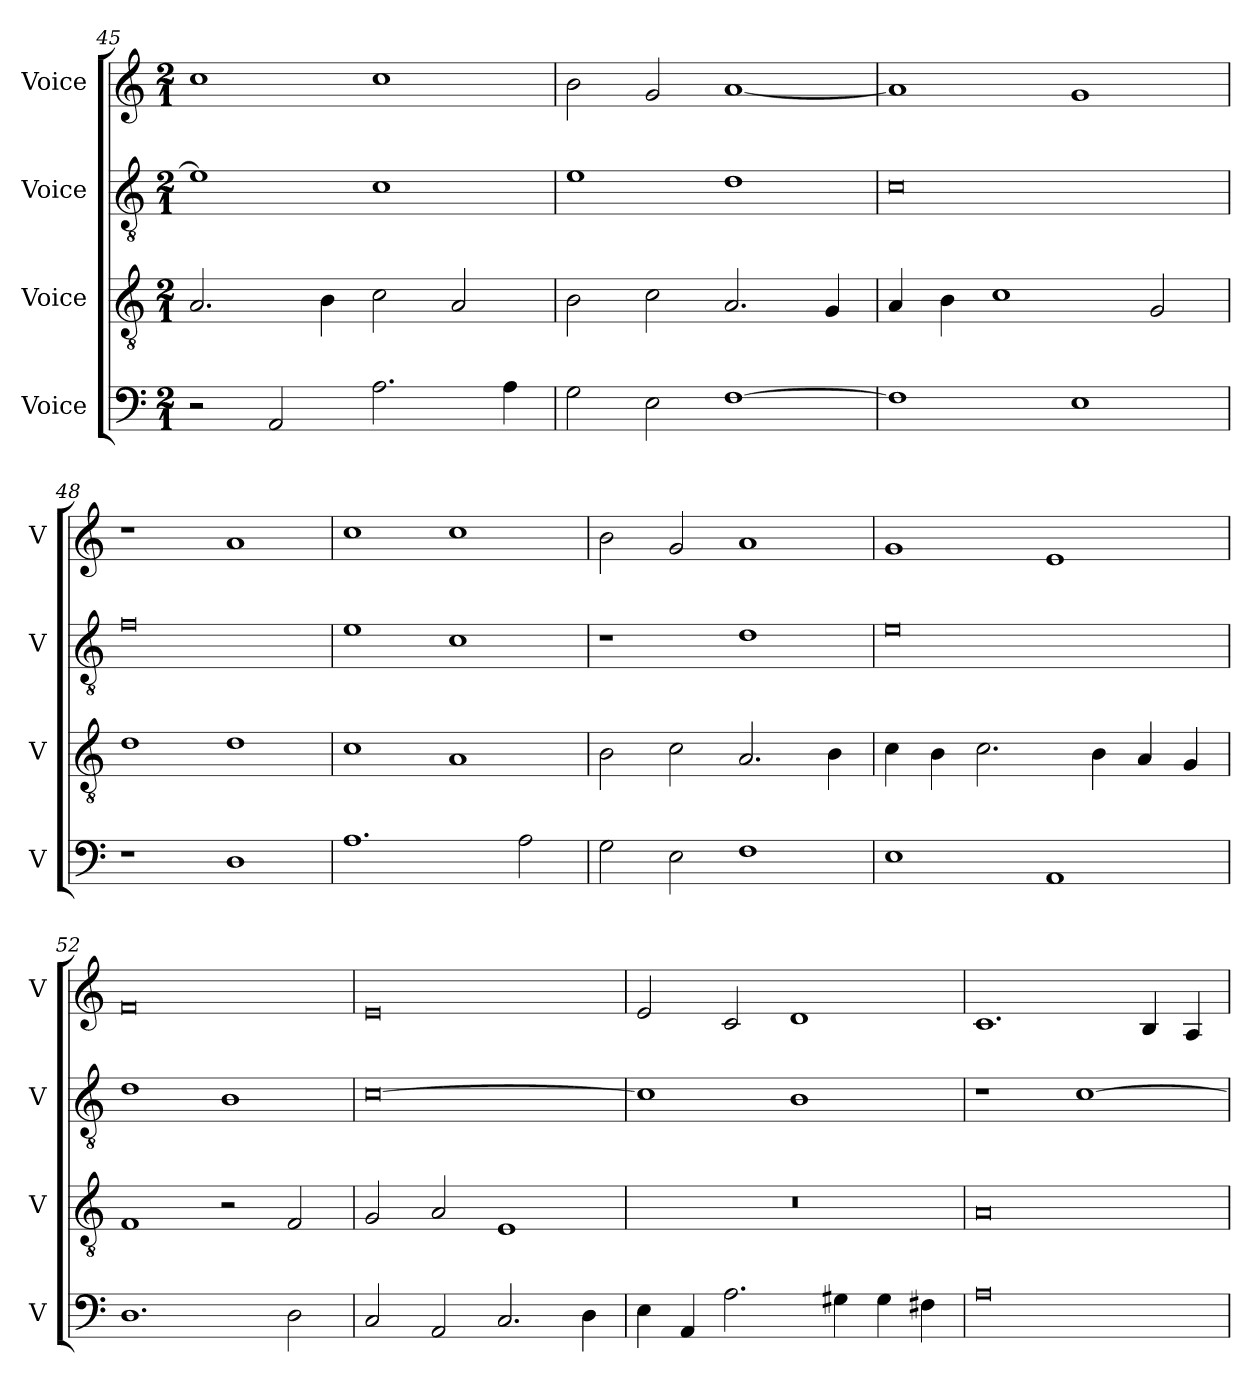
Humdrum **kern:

**kern	**kern	**kern	**kern
*part4	*part3	*part2	*part1
*staff4	*staff3	*staff2	*staff1
*I"Voice	*I"Voice	*I"Voice	*I"Voice
*I'V	*I'V	*I'V	*I'V
*clefF4	*clefGv2	*clefGv2	*clefG2
*k[]	*k[]	*k[]	*k[]
*M2/1	*M2/1	*M2/1	*M2/1
=45	=45	=45	=45
2r	2.A/	1e]	1cc
2AA/	.	.	.
.	4B\	.	.
2.A\	2c\	1c	1cc
.	2A/	.	.
4A\	.	.	.
!!LO:LB:g=z
=46	=46	=46	=46
2G\	2B\	1e	2b\
2E\	2c\	.	2g/
[1F	2.A/	1d	[1a
.	4G/	.	.
=47	=47	=47	=47
1F]	4A/	0c	1a]
.	4B\	.	.
.	1c	.	.
1E	.	.	1g
.	2G/	.	.
=48	=48	=48	=48
1r	1d	0f	1r
1D	1d	.	1a
=49	=49	=49	=49
1.A	1c	1e	1cc
.	1A	1c	1cc
2A\	.	.	.
!!LO:LB:g=z
=50	=50	=50	=50
2G\	2B\	1r	2b\
2E\	2c\	.	2g/
1F	2.A/	1d	1a
.	4B\	.	.
=51	=51	=51	=51
1E	4c\	0e	1g
.	4B\	.	.
.	2.c\	.	.
1AA	.	.	1e
.	4B\	.	.
.	4A/	.	.
.	4G/	.	.
=52	=52	=52	=52
1.D	1F	1d	0f
.	2r	1B	.
2D\	2F/	.	.
=53	=53	=53	=53
2C/	2G/	[0c	0e
2AA/	2A/	.	.
2.C/	1E	.	.
4D\	.	.	.
!!LO:PB:g=z
=54	=54	=54	=54
4E\	0r	1c]	2e/
4AA/	.	.	.
2.A\	.	.	2c/
.	.	1B	1d
4G#X\	.	.	.
4G#\	.	.	.
4F#X\	.	.	.
=55	=55	=55	=55
0A	0A	1r	1.c
.	.	[1c	.
.	.	.	4B/
.	.	.	4A/
=	=	=	=
*-	*-	*-	*-
